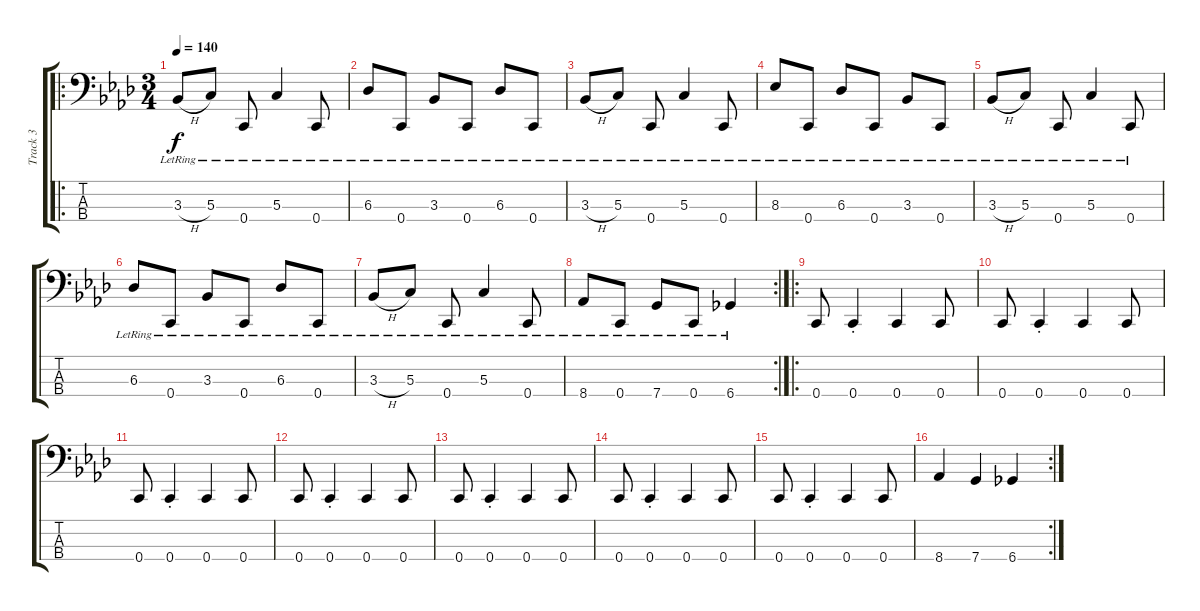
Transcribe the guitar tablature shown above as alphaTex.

\track ("Track 3" "Track 3") {instrument electricbasspick}
\staff {score tabs}
\tuning (F2 C2 G1 C1) {hide}
\ro
\ts (3 4)
\tempo 140
\clef f4
\ks ab
3.3{h lr}.8{dy f} 5.3{lr}.8 0.4{lr}.8 5.3{lr}.4 0.4{lr}.8 |
6.3{lr}.8 0.4{lr}.8 3.3{lr}.8 0.4{lr}.8 6.3{lr}.8 0.4{lr}.8 |
3.3{h lr}.8 5.3{lr}.8 0.4{lr}.8 5.3{lr}.4 0.4{lr}.8 |
8.3{lr}.8 0.4{lr}.8 6.3{lr}.8 0.4{lr}.8 3.3{lr}.8 0.4{lr}.8 |
3.3{h lr}.8 5.3{lr}.8 0.4{lr}.8 5.3{lr}.4 0.4{lr}.8 |
6.3{lr}.8 0.4{lr}.8 3.3{lr}.8 0.4{lr}.8 6.3{lr}.8 0.4{lr}.8 |
3.3{h lr}.8 5.3{lr}.8 0.4{lr}.8 5.3{lr}.4 0.4{lr}.8 |
\rc 2
8.4{lr}.8 0.4{lr}.8 7.4{lr}.8 0.4{lr}.8 6.4{lr}.4 |
\ro
0.4.8 0.4{st}.4 0.4.4 0.4.8 |
0.4.8 0.4{st}.4 0.4.4 0.4.8 |
0.4.8 0.4{st}.4 0.4.4 0.4.8 |
0.4.8 0.4{st}.4 0.4.4 0.4.8 |
0.4.8 0.4{st}.4 0.4.4 0.4.8 |
0.4.8 0.4{st}.4 0.4.4 0.4.8 |
0.4.8 0.4{st}.4 0.4.4 0.4.8 |
\rc 2
8.4.4 7.4.4 6.4.4
